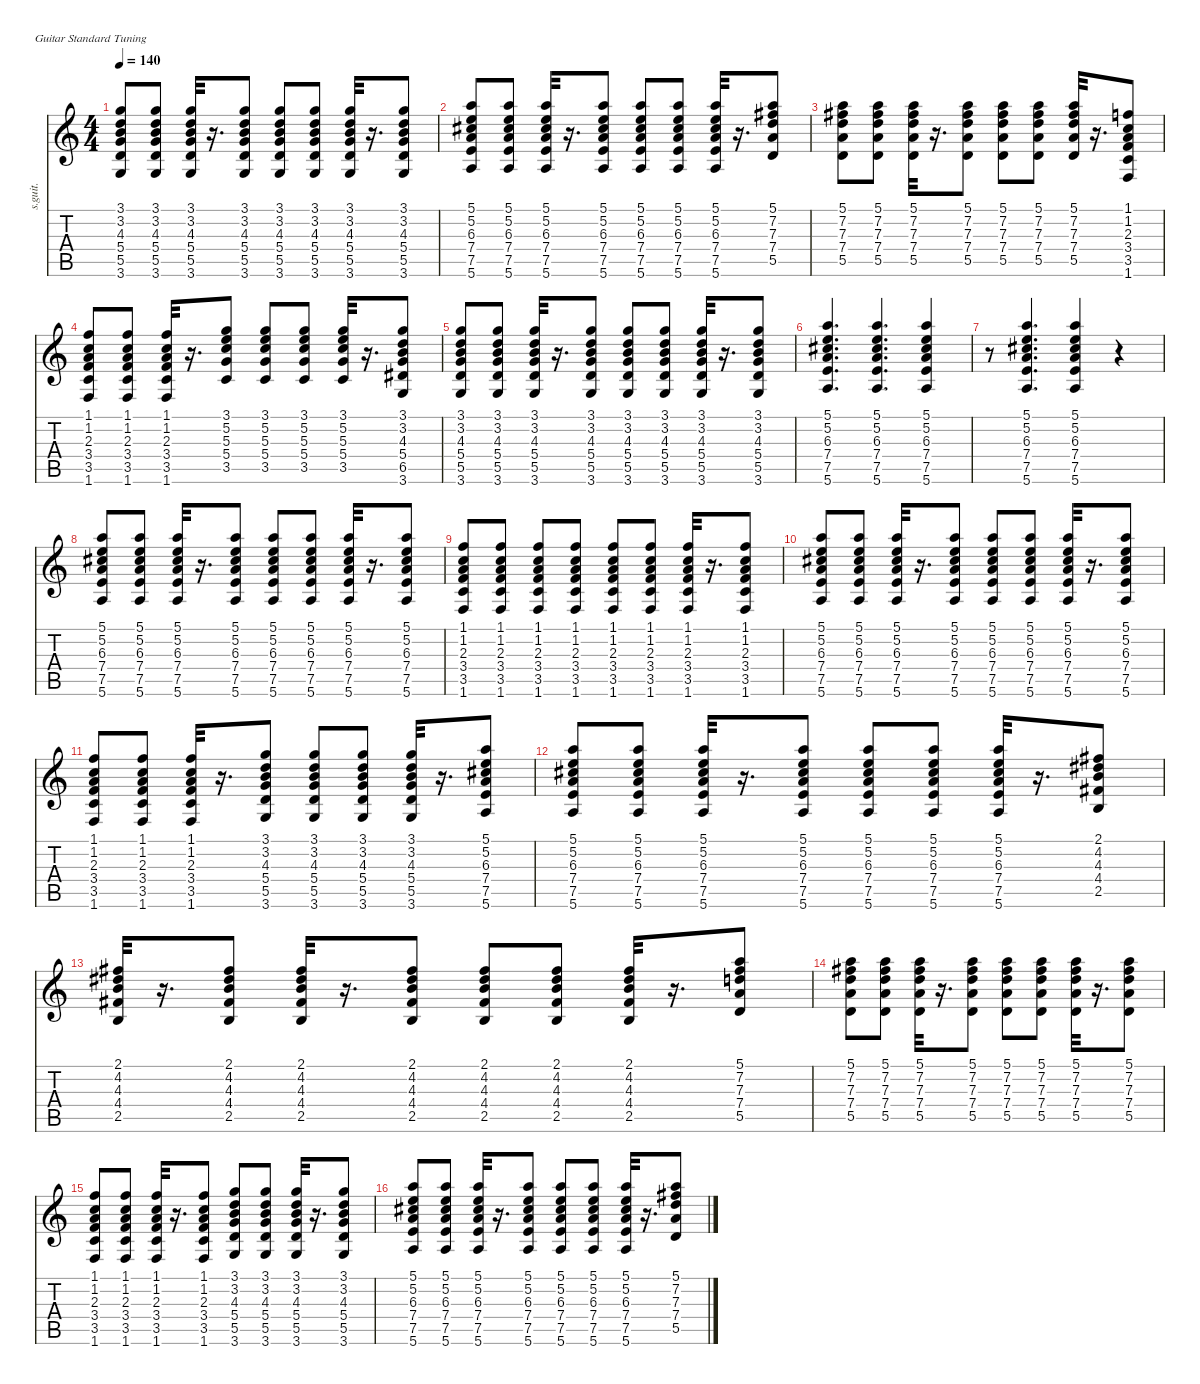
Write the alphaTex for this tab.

\defaultSystemsLayout 4
\hideDynamics
\bracketExtendMode nobrackets
\otherSystemsTrackNameOrientation horizontal
\track ("12-String Guitar" "s.guit.") {instrument acousticguitarsteel}
\staff {score tabs}
\tuning (E4 B3 G3 D3 A2 E2)
\ts (4 4)
\tempo 140
\clef g2
\ks c
(3.1 3.2 4.3 5.4 5.5 3.6).8{dy f} (3.1 3.2 4.3 5.4 5.5 3.6).8 (3.1 3.2 4.3 5.4 5.5 3.6).32 r.16{d} (3.1 3.2 4.3 5.4 5.5 3.6).8 (3.1 3.2 4.3 5.4 5.5 3.6).8 (3.1 3.2 4.3 5.4 5.5 3.6).8 (3.1 3.2 4.3 5.4 5.5 3.6).32 r.16{d} (3.1 3.2 4.3 5.4 5.5 3.6).8 |
(5.1 5.2 6.3{acc #} 7.4 7.5 5.6).8 (5.1 5.2 6.3{acc #} 7.4 7.5 5.6).8 (5.1 5.2 6.3{acc #} 7.4 7.5 5.6).32 r.16{d} (5.1 5.2 6.3{acc #} 7.4 7.5 5.6).8 (5.1 5.2 6.3{acc #} 7.4 7.5 5.6).8 (5.1 5.2 6.3{acc #} 7.4 7.5 5.6).8 (5.1 5.2 6.3{acc #} 7.4 7.5 5.6).32 r.16{d} (5.1 7.2{acc #} 7.3 7.4 5.5).8 |
(5.1 7.2{acc #} 7.3 7.4 5.5).8 (5.1 7.2{acc #} 7.3 7.4 5.5).8 (5.1 7.2{acc #} 7.3 7.4 5.5).32 r.16{d} (5.1 7.2{acc #} 7.3 7.4 5.5).8 (5.1 7.2{acc #} 7.3 7.4 5.5).8 (5.1 7.2{acc #} 7.3 7.4 5.5).8 (5.1 7.2{acc #} 7.3 7.4 5.5).32 r.16{d} (1.1 1.2 2.3 3.4 3.5 1.6).8 |
(1.1 1.2 2.3 3.4 3.5 1.6).8 (1.1 1.2 2.3 3.4 3.5 1.6).8 (1.1 1.2 2.3 3.4 3.5 1.6).32 r.16{d} (3.1 5.2 5.3 5.4 3.5).8 (3.1 5.2 5.3 5.4 3.5).8 (3.1 5.2 5.3 5.4 3.5).8 (3.1 5.2 5.3 5.4 3.5).32 r.16{d} (3.1 3.2 4.3 5.4 6.5{acc #} 3.6).8 |
(3.1 3.2 4.3 5.4 5.5 3.6).8 (3.1 3.2 4.3 5.4 5.5 3.6).8 (3.1 3.2 4.3 5.4 5.5 3.6).32 r.16{d} (3.1 3.2 4.3 5.4 5.5 3.6).8 (3.1 3.2 4.3 5.4 5.5 3.6).8 (3.1 3.2 4.3 5.4 5.5 3.6).8 (3.1 3.2 4.3 5.4 5.5 3.6).32 r.16{d} (3.1 3.2 4.3 5.4 5.5 3.6).8 |
(5.1 5.2 6.3{acc #} 7.4 7.5 5.6).4{d} (5.1 5.2 6.3{acc #} 7.4 7.5 5.6).4{d} (5.1 5.2 6.3{acc #} 7.4 7.5 5.6).4 |
r.8 (5.1 5.2 6.3{acc #} 7.4 7.5 5.6).4{d} (5.1 5.2 6.3{acc #} 7.4 7.5 5.6).4 r.4 |
(5.1 5.2 6.3{acc #} 7.4 7.5 5.6).8 (5.1 5.2 6.3{acc #} 7.4 7.5 5.6).8 (5.1 5.2 6.3{acc #} 7.4 7.5 5.6).32 r.16{d} (5.1 5.2 6.3{acc #} 7.4 7.5 5.6).8 (5.1 5.2 6.3{acc #} 7.4 7.5 5.6).8 (5.1 5.2 6.3{acc #} 7.4 7.5 5.6).8 (5.1 5.2 6.3{acc #} 7.4 7.5 5.6).32 r.16{d} (5.1 5.2 6.3{acc #} 7.4 7.5 5.6).8 |
(1.1 1.2 2.3 3.4 3.5 1.6).8 (1.1 1.2 2.3 3.4 3.5 1.6).8 (1.1 1.2 2.3 3.4 3.5 1.6).8 (1.1 1.2 2.3 3.4 3.5 1.6).8 (1.1 1.2 2.3 3.4 3.5 1.6).8 (1.1 1.2 2.3 3.4 3.5 1.6).8 (1.1 1.2 2.3 3.4 3.5 1.6).32 r.16{d} (1.1 1.2 2.3 3.4 3.5 1.6).8 |
(5.1 5.2 6.3{acc #} 7.4 7.5 5.6).8 (5.1 5.2 6.3{acc #} 7.4 7.5 5.6).8 (5.1 5.2 6.3{acc #} 7.4 7.5 5.6).32 r.16{d} (5.1 5.2 6.3{acc #} 7.4 7.5 5.6).8 (5.1 5.2 6.3{acc #} 7.4 7.5 5.6).8 (5.1 5.2 6.3{acc #} 7.4 7.5 5.6).8 (5.1 5.2 6.3{acc #} 7.4 7.5 5.6).32 r.16{d} (5.1 5.2 6.3{acc #} 7.4 7.5 5.6).8 |
(1.1 1.2 2.3 3.4 3.5 1.6).8 (1.1 1.2 2.3 3.4 3.5 1.6).8 (1.1 1.2 2.3 3.4 3.5 1.6).32 r.16{d} (3.1 3.2 4.3 5.4 5.5 3.6).8 (3.1 3.2 4.3 5.4 5.5 3.6).8 (3.1 3.2 4.3 5.4 5.5 3.6).8 (3.1 3.2 4.3 5.4 5.5 3.6).32 r.16{d} (5.1 5.2 6.3{acc #} 7.4 7.5 5.6).8 |
(5.1 5.2 6.3{acc #} 7.4 7.5 5.6).8 (5.1 5.2 6.3{acc #} 7.4 7.5 5.6).8 (5.1 5.2 6.3{acc #} 7.4 7.5 5.6).32 r.16{d} (5.1 5.2 6.3{acc #} 7.4 7.5 5.6).8 (5.1 5.2 6.3{acc #} 7.4 7.5 5.6).8 (5.1 5.2 6.3{acc #} 7.4 7.5 5.6).8 (5.1 5.2 6.3{acc #} 7.4 7.5 5.6).32 r.16{d} (2.1{acc #} 4.2{acc #} 4.3 4.4{acc #} 2.5).8 |
(2.1{acc #} 4.2{acc #} 4.3 4.4{acc #} 2.5).32 r.16{d} (2.1{acc #} 4.2{acc #} 4.3 4.4{acc #} 2.5).8 (2.1{acc #} 4.2{acc #} 4.3 4.4{acc #} 2.5).32 r.16{d} (2.1{acc #} 4.2{acc #} 4.3 4.4{acc #} 2.5).8 (2.1{acc #} 4.2{acc #} 4.3 4.4{acc #} 2.5).8 (2.1{acc #} 4.2{acc #} 4.3 4.4{acc #} 2.5).8 (2.1{acc #} 4.2{acc #} 4.3 4.4{acc #} 2.5).32 r.16{d} (5.1 7.2{acc #} 7.3 7.4 5.5).8 |
(5.1 7.2{acc #} 7.3 7.4 5.5).8 (5.1 7.2{acc #} 7.3 7.4 5.5).8 (5.1 7.2{acc #} 7.3 7.4 5.5).32 r.16{d} (5.1 7.2{acc #} 7.3 7.4 5.5).8 (5.1 7.2{acc #} 7.3 7.4 5.5).8 (5.1 7.2{acc #} 7.3 7.4 5.5).8 (5.1 7.2{acc #} 7.3 7.4 5.5).32 r.16{d} (5.1 7.2{acc #} 7.3 7.4 5.5).8 |
(1.1 1.2 2.3 3.4 3.5 1.6).8 (1.1 1.2 2.3 3.4 3.5 1.6).8 (1.1 1.2 2.3 3.4 3.5 1.6).32 r.16{d} (1.1 1.2 2.3 3.4 3.5 1.6).8 (3.1 3.2 4.3 5.4 5.5 3.6).8 (3.1 3.2 4.3 5.4 5.5 3.6).8 (3.1 3.2 4.3 5.4 5.5 3.6).32 r.16{d} (3.1 3.2 4.3 5.4 5.5 3.6).8 |
(5.1 5.2 6.3{acc #} 7.4 7.5 5.6).8 (5.1 5.2 6.3{acc #} 7.4 7.5 5.6).8 (5.1 5.2 6.3{acc #} 7.4 7.5 5.6).32 r.16{d} (5.1 5.2 6.3{acc #} 7.4 7.5 5.6).8 (5.1 5.2 6.3{acc #} 7.4 7.5 5.6).8 (5.1 5.2 6.3{acc #} 7.4 7.5 5.6).8 (5.1 5.2 6.3{acc #} 7.4 7.5 5.6).32 r.16{d} (5.1 7.2{acc #} 7.3 7.4 5.5).8
